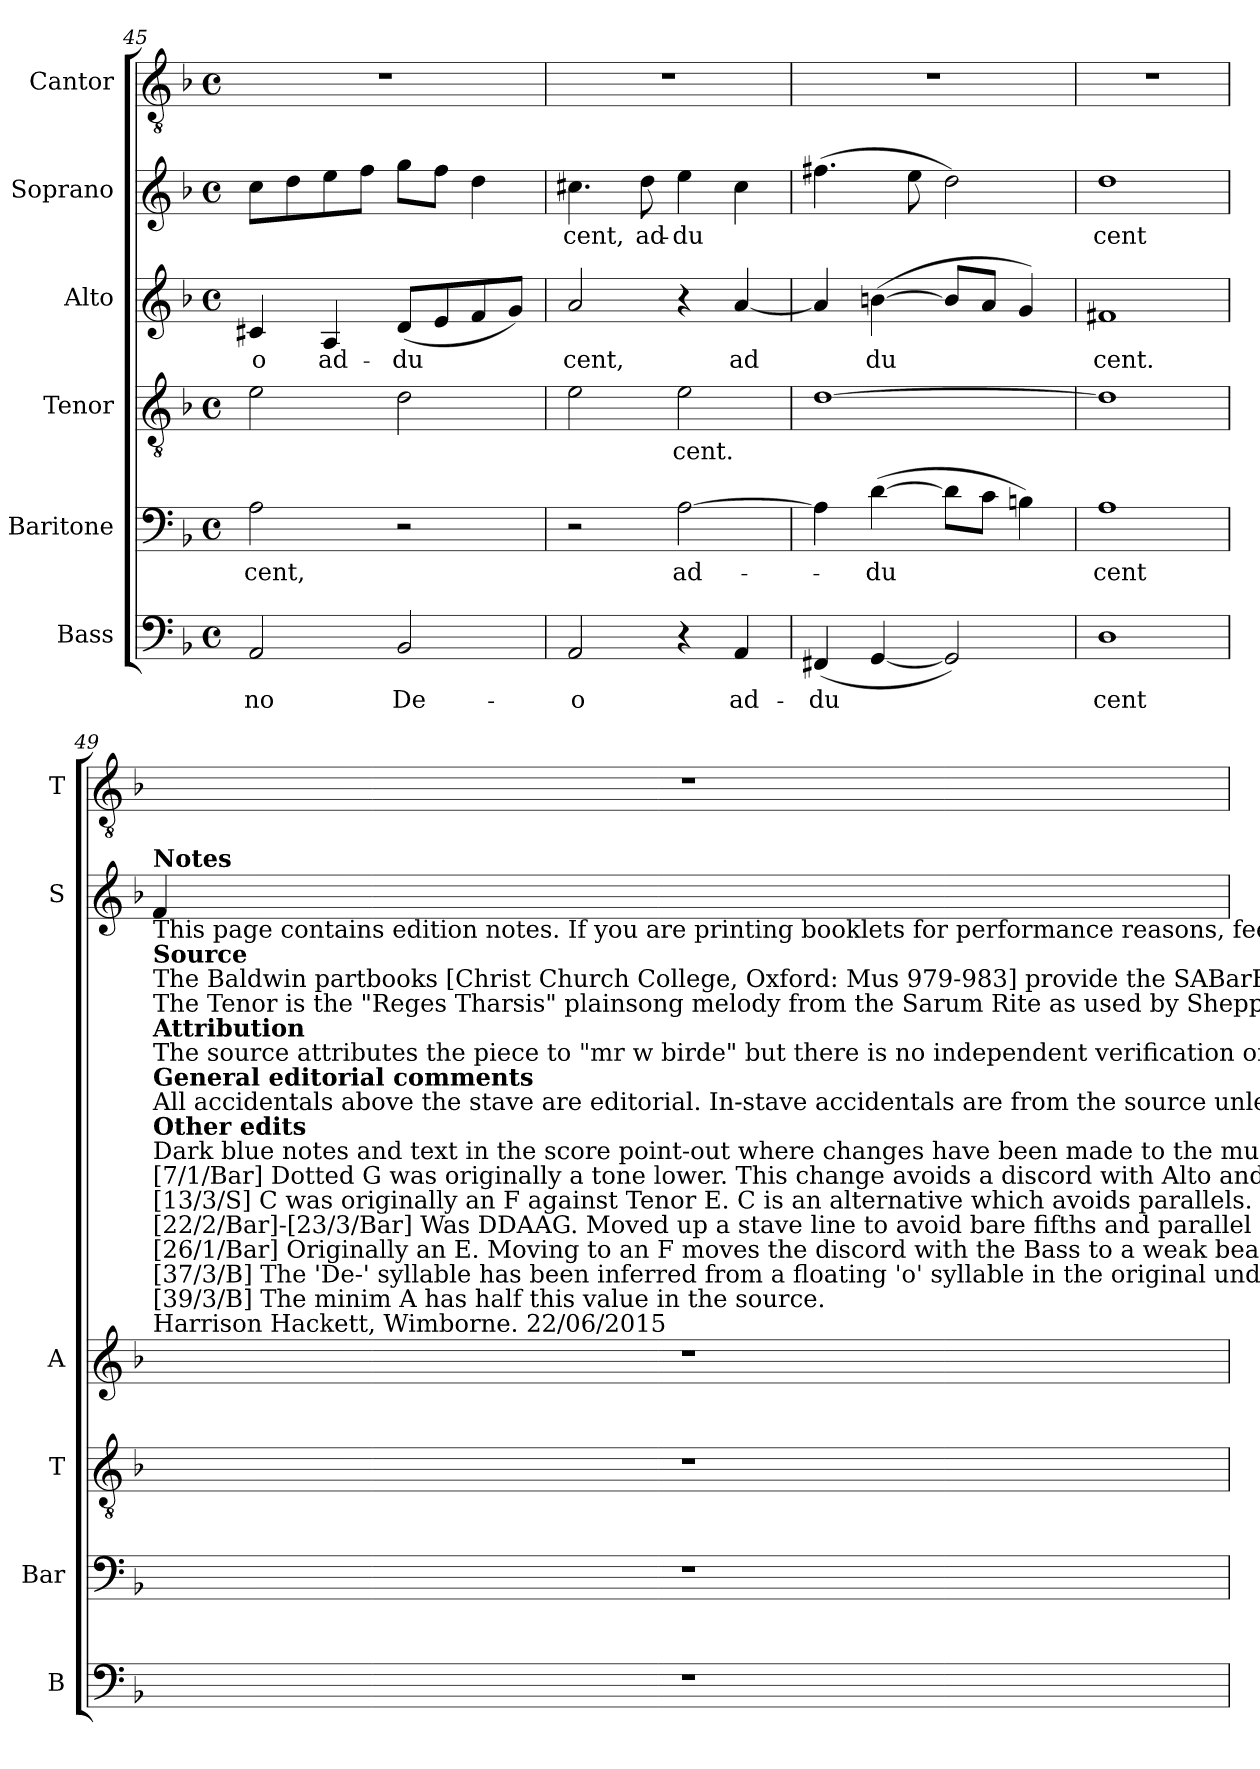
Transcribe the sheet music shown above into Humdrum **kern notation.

**kern	**text	**kern	**text	**kern	**text	**kern	**text	**kern	**text	**kern
*part6	*part6	*part5	*part5	*part4	*part4	*part3	*part3	*part2	*part2	*part1
*staff6	*staff6	*staff5	*staff5	*staff4	*staff4	*staff3	*staff3	*staff2	*staff2	*staff1
*I"Bass	*	*I"Baritone	*	*I"Tenor	*	*I"Alto	*	*I"Soprano	*	*I"Cantor
*I'B	*	*I'Bar	*	*I'T	*	*I'A	*	*I'S	*	*I'T
*clefF4	*	*clefF4	*	*clefGv2	*	*clefG2	*	*clefG2	*	*clefGv2
*ITrd1c1	*	*ITrd1c1	*	*ITrd1c1	*	*ITrd1c1	*	*ITrd1c1	*	*ITrd1c1
*k[f#c#g#d#]	*	*k[f#c#g#d#]	*	*k[f#c#g#d#]	*	*k[f#c#g#d#]	*	*k[f#c#g#d#]	*	*k[f#c#g#d#]
*E:	*	*E:	*	*E:	*	*E:	*	*E:	*	*E:
*M4/4	*	*M4/4	*	*M4/4	*	*M4/4	*	*M4/4	*	*M4/4
*met(c)	*	*met(c)	*	*met(c)	*	*met(c)	*	*met(c)	*	*met(c)
=45	=45	=45	=45	=45	=45	=45	=45	=45	=45	=45
!	!LO:LY:b	!	!LO:LY:b	!	!	!	!LO:LY:b	!	!	!
2GG#/	-no	2G#\	cent,	2d#\	.	4B#X/	o	8b\L	.	1r
.	.	.	.	.	.	.	.	8cc#\	.	.
!	!	!	!	!	!	!	!LO:LY:b	!	!	!
.	.	.	.	.	.	4G#/	ad-	8dd#\	.	.
.	.	.	.	.	.	.	.	8ee\J	.	.
!	!LO:LY:b	!	!	!	!	!	!LO:LY:b	!	!	!
2AA/	De-	2r	.	2c#\	.	(<8c#/L	-du	8ff#\L	.	.
.	.	.	.	.	.	8d#/	.	8ee\J	.	.
.	.	.	.	.	.	8e/	.	4cc#\	.	.
.	.	.	.	.	.	8f#/J)	.	.	.	.
=46	=46	=46	=46	=46	=46	=46	=46	=46	=46	=46
!	!LO:LY:b	!	!	!	!	!	!LO:LY:b	!	!LO:LY:b	!
2GG#/	-o	2r	.	2d#\	.	2g#/	cent,	4.b#X\	cent,	1r
!	!	!	!	!	!	!	!	!	!LO:LY:b	!
.	.	.	.	.	.	.	.	8cc#\	ad-	.
!	!	!	!LO:LY:b	!	!LO:LY:b	!	!	!	!LO:LY:b	!
4r	.	[2G#\	ad-	2d#\	cent.	4r	.	4dd#\	-du	.
!	!LO:LY:b	!	!	!	!	!	!LO:LY:b	!	!	!
4GG#/	ad-	.	.	.	.	[4g#/	ad	4b#\	.	.
!!LO:LB:g=z
=47	=47	=47	=47	=47	=47	=47	=47	=47	=47	=47
!	!LO:LY:b	!	!	!	!	!	!	!	!	!
(<4EE#X/	-du	4G#\]	.	[1c#	.	4g#/]	.	(>4.ee#X\	.	1r
!	!	!	!LO:LY:b	!	!	!	!LO:LY:b	!	!	!
[4FF#/	.	(>[4c#\	-du	.	.	(<[4a#X\	du	.	.	.
.	.	.	.	.	.	.	.	8dd#\	.	.
2FF#/])	.	8c#\L]	.	.	.	8a#/L]	.	2cc#\)	.	.
.	.	8B\J	.	.	.	8g#/J	.	.	.	.
.	.	4A#X\)	.	.	.	4f#/)	.	.	.	.
=48	=48	=48	=48	=48	=48	=48	=48	=48	=48	=48
!	!LO:LY:b	!	!LO:LY:b	!	!	!	!LO:LY:b	!	!LO:LY:b	!
1C#	cent	1G#	cent	1c#]	.	1e#X	cent.	1cc#	cent	1r
!!LO:LB:g=z
=49	=49	=49	=49	=49	=49	=49	=49	=49	=49	=49
!	!	!	!	!	!	!	!	!LO:TX:a:B:t=Notes	!	!
!	!	!	!	!	!	!	!	!LO:TX:b:t=This page contains edition notes. If you are printing booklets for performance reasons, feel free to leave it out.	!	!
!	!	!	!	!	!	!	!	!LO:TX:b:B:t=Source	!	!
!	!	!	!	!	!	!	!	!LO:TX:b:t=The Baldwin partbooks [Christ Church College, Oxford&colon; Mus 979-983] provide the SABarB parts.	!	!
!	!	!	!	!	!	!	!	!LO:TX:b:t=The Tenor is the "Reges Tharsis" plainsong melody from the Sarum Rite as used by Sheppard in his arrangement. Minor changes to the regularity of the Cantus Firmus are necessary in bars 5, 7 and 9 to accommodate the polyphony.	!	!
!	!	!	!	!	!	!	!	!LO:TX:b:B:t=Attribution	!	!
!	!	!	!	!	!	!	!	!LO:TX:b:t=The source attributes the piece to "mr w birde" but there is no independent verification of this.	!	!
!	!	!	!	!	!	!	!	!LO:TX:b:B:t=General editorial comments	!	!
!	!	!	!	!	!	!	!	!LO:TX:b:t=All accidentals above the stave are editorial. In-stave accidentals are from the source unless bracketed () in which case they are advisory for performers. The tempo marking and barring are editorial. Note values are halved.  The source pitch and underlay have been retained.	!	!
!	!	!	!	!	!	!	!	!LO:TX:b:B:t=Other edits	!	!
!	!	!	!	!	!	!	!	!LO:TX:b:t=Dark blue notes and text in the score point-out where changes have been made to the music from the source. The notation [../../..] below refers to bar, crotchet and voice.	!	!
!	!	!	!	!	!	!	!	!LO:TX:b:t=[7/1/Bar] Dotted G was originally a tone lower. This change avoids a discord with Alto and Tenor.	!	!
!	!	!	!	!	!	!	!	!LO:TX:b:t=[13/3/S] C was originally an F against Tenor E. C is an alternative which avoids parallels.	!	!
!	!	!	!	!	!	!	!	!LO:TX:b:t=[22/2/Bar]-[23/3/Bar] Was DDAAG. Moved up a stave line to avoid bare fifths and parallel 7ths. Assumed to be a transcription error.	!	!
!	!	!	!	!	!	!	!	!LO:TX:b:t=[26/1/Bar] Originally an E. Moving to an F moves the discord with the Bass to a weak beat.	!	!
!	!	!	!	!	!	!	!	!LO:TX:b:t=[37/3/B] The 'De-' syllable has been inferred from a floating 'o' syllable in the original underlay.	!	!
!	!	!	!	!	!	!	!	!LO:TX:b:t=[39/3/B] The minim A has half this value in the source.	!	!
!	!	!	!	!	!	!	!	!LO:TX:b:t=Harrison Hackett, Wimborne. 22/06/2015	!	!
1r	.	1r	.	1r	.	1r	.	4e/	.	1r
.	.	.	.	.	.	.	.	2.ryy	.	.
=	=	=	=	=	=	=	=	=	=	=
*-	*-	*-	*-	*-	*-	*-	*-	*-	*-	*-
